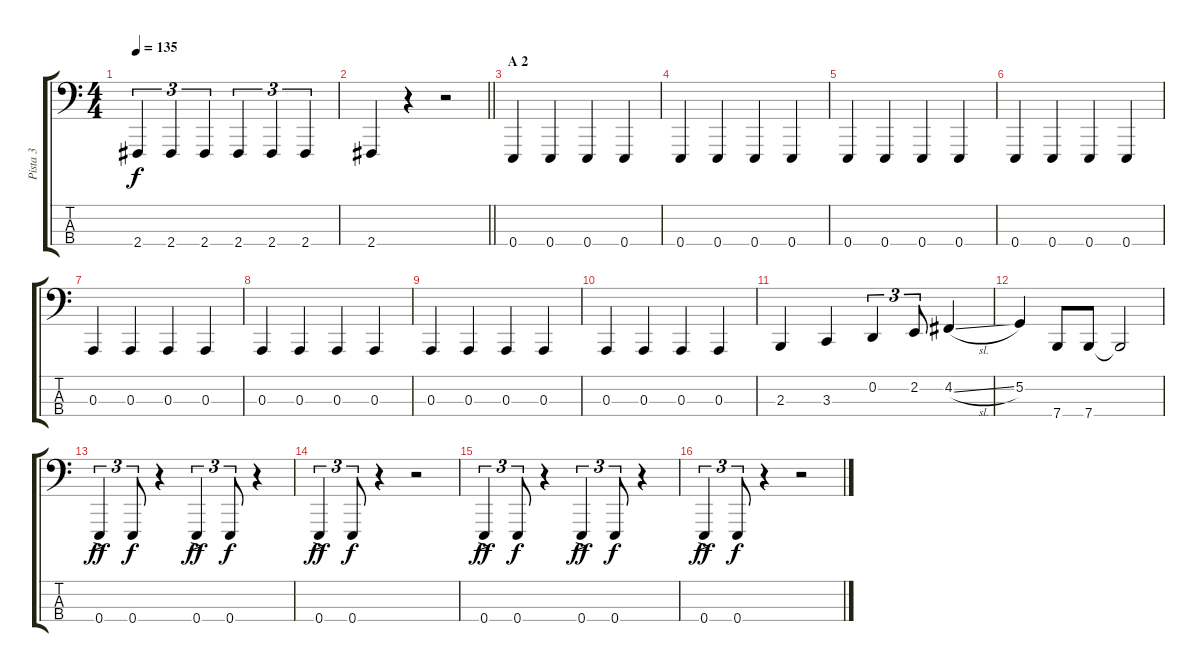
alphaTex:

\track ("Pista 3" "Pista 3") {instrument brightacousticpiano}
\staff {score tabs}
\tuning (G2 D2 A1 E1) {hide}
\ts (4 4)
\tempo 135
\clef f4
\ks c
2.4.4{tu (3 2) dy f} 2.4.4{tu (3 2)} 2.4.4{tu (3 2)} 2.4.4{tu (3 2)} 2.4.4{tu (3 2)} 2.4.4{tu (3 2)} |
\barLineRight lightlight
2.4.4 r.4 r.2 |
\section ("" "A 2")
0.4.4 0.4.4 0.4.4 0.4.4 |
0.4.4 0.4.4 0.4.4 0.4.4 |
0.4.4 0.4.4 0.4.4 0.4.4 |
0.4.4 0.4.4 0.4.4 0.4.4 |
0.3.4 0.3.4 0.3.4 0.3.4 |
0.3.4 0.3.4 0.3.4 0.3.4 |
0.3.4 0.3.4 0.3.4 0.3.4 |
0.3.4 0.3.4 0.3.4 0.3.4 |
2.3.4 3.3.4 0.2.4{tu (3 2)} 2.2.8{tu (3 2)} 4.2{sl}.4 |
5.2.4 7.4.8 7.4.8 7.4{t}.2 |
0.4{ac}.4{tu (3 2) dy ff} 0.4.8{tu (3 2) dy f} r.4 0.4{ac}.4{tu (3 2) dy ff} 0.4.8{tu (3 2) dy f} r.4 |
0.4{ac}.4{tu (3 2) dy ff} 0.4.8{tu (3 2) dy f} r.4 r.2 |
0.4{ac}.4{tu (3 2) dy ff} 0.4.8{tu (3 2) dy f} r.4 0.4{ac}.4{tu (3 2) dy ff} 0.4.8{tu (3 2) dy f} r.4 |
0.4{ac}.4{tu (3 2) dy ff} 0.4.8{tu (3 2) dy f} r.4 r.2
